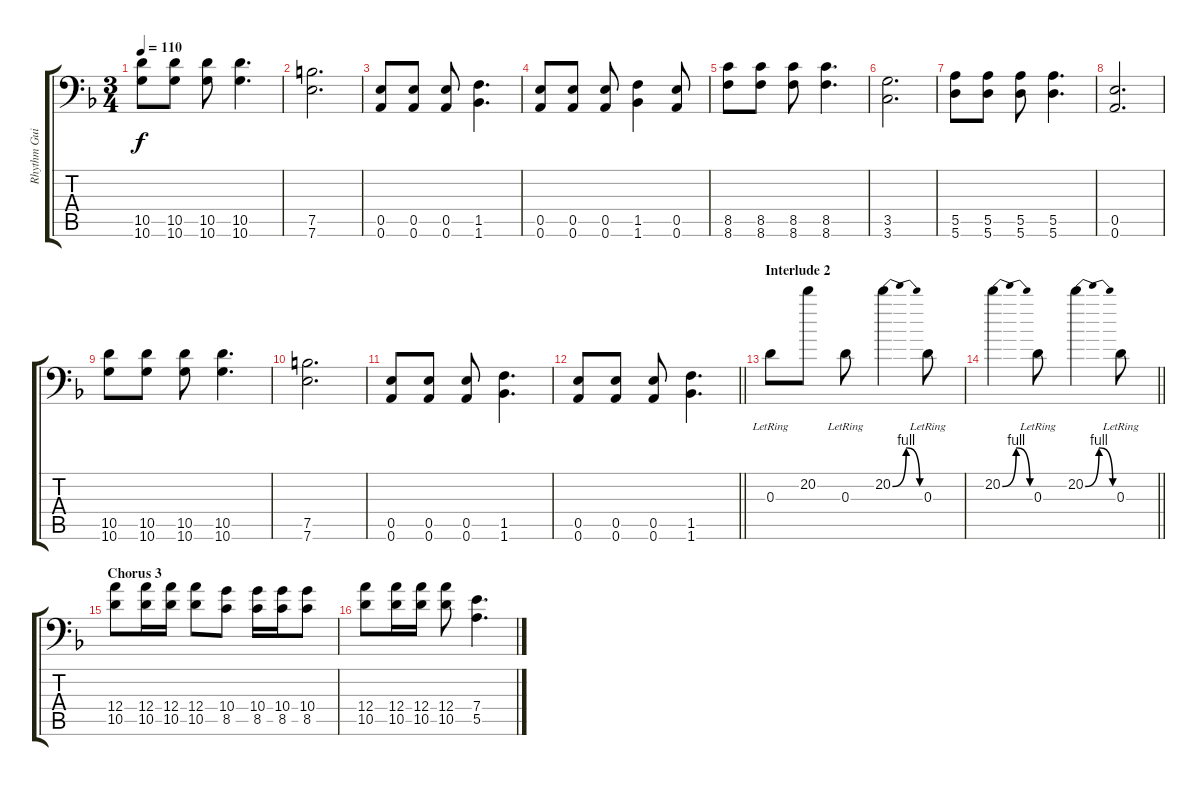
\track ("Rhythm Guitar" "Rhythm Gui") {instrument distortionguitar}
\staff {score tabs}
\tuning (B3 Gb3 D3 A2 E2 A1) {hide}
\ts (3 4)
\tempo 110
\clef f4
\ks dminor
(10.5 10.6).8{dy f} (10.5 10.6).8 (10.5 10.6).8 (10.5 10.6).4{d} |
(7.5 7.6).2{d} |
(0.5 0.6).8 (0.5 0.6).8 (0.5 0.6).8 (1.5 1.6).4{d} |
(0.5 0.6).8 (0.5 0.6).8 (0.5 0.6).8 (1.5 1.6).4 (0.5 0.6).8 |
(8.5 8.6).8 (8.5 8.6).8 (8.5 8.6).8 (8.5 8.6).4{d} |
(3.5 3.6).2{d} |
(5.5 5.6).8 (5.5 5.6).8 (5.5 5.6).8 (5.5 5.6).4{d} |
(0.5 0.6).2{d} |
(10.5 10.6).8 (10.5 10.6).8 (10.5 10.6).8 (10.5 10.6).4{d} |
(7.5 7.6).2{d} |
(0.5 0.6).8 (0.5 0.6).8 (0.5 0.6).8 (1.5 1.6).4{d} |
\barLineRight lightlight
(0.5 0.6).8 (0.5 0.6).8 (0.5 0.6).8 (1.5 1.6).4{d} |
\section ("" "Interlude 2")
0.3{lr}.8{instrument electricguitarclean} 20.2.8 0.3{lr}.8 20.2{be (bendrelease 0 0 15 4 30 4 60 0)}.4 0.3{lr}.8 |
\barLineRight lightlight
20.2{be (bendrelease 0 0 16 4 30 4 60 0)}.4 0.3{lr}.8 20.2{be (bendrelease 0 0 15 4 30 4 60 0)}.4 0.3{lr}.8 |
\section ("" "Chorus 3")
(12.4 10.5).8{instrument distortionguitar} (12.4 10.5).16 (12.4 10.5).16 (12.4 10.5).8 (10.4 8.5).8 (10.4 8.5).16 (10.4 8.5).16 (10.4 8.5).8 |
(12.4 10.5).8 (12.4 10.5).16 (12.4 10.5).16 (12.4 10.5).8 (7.4 5.5).4{d}
